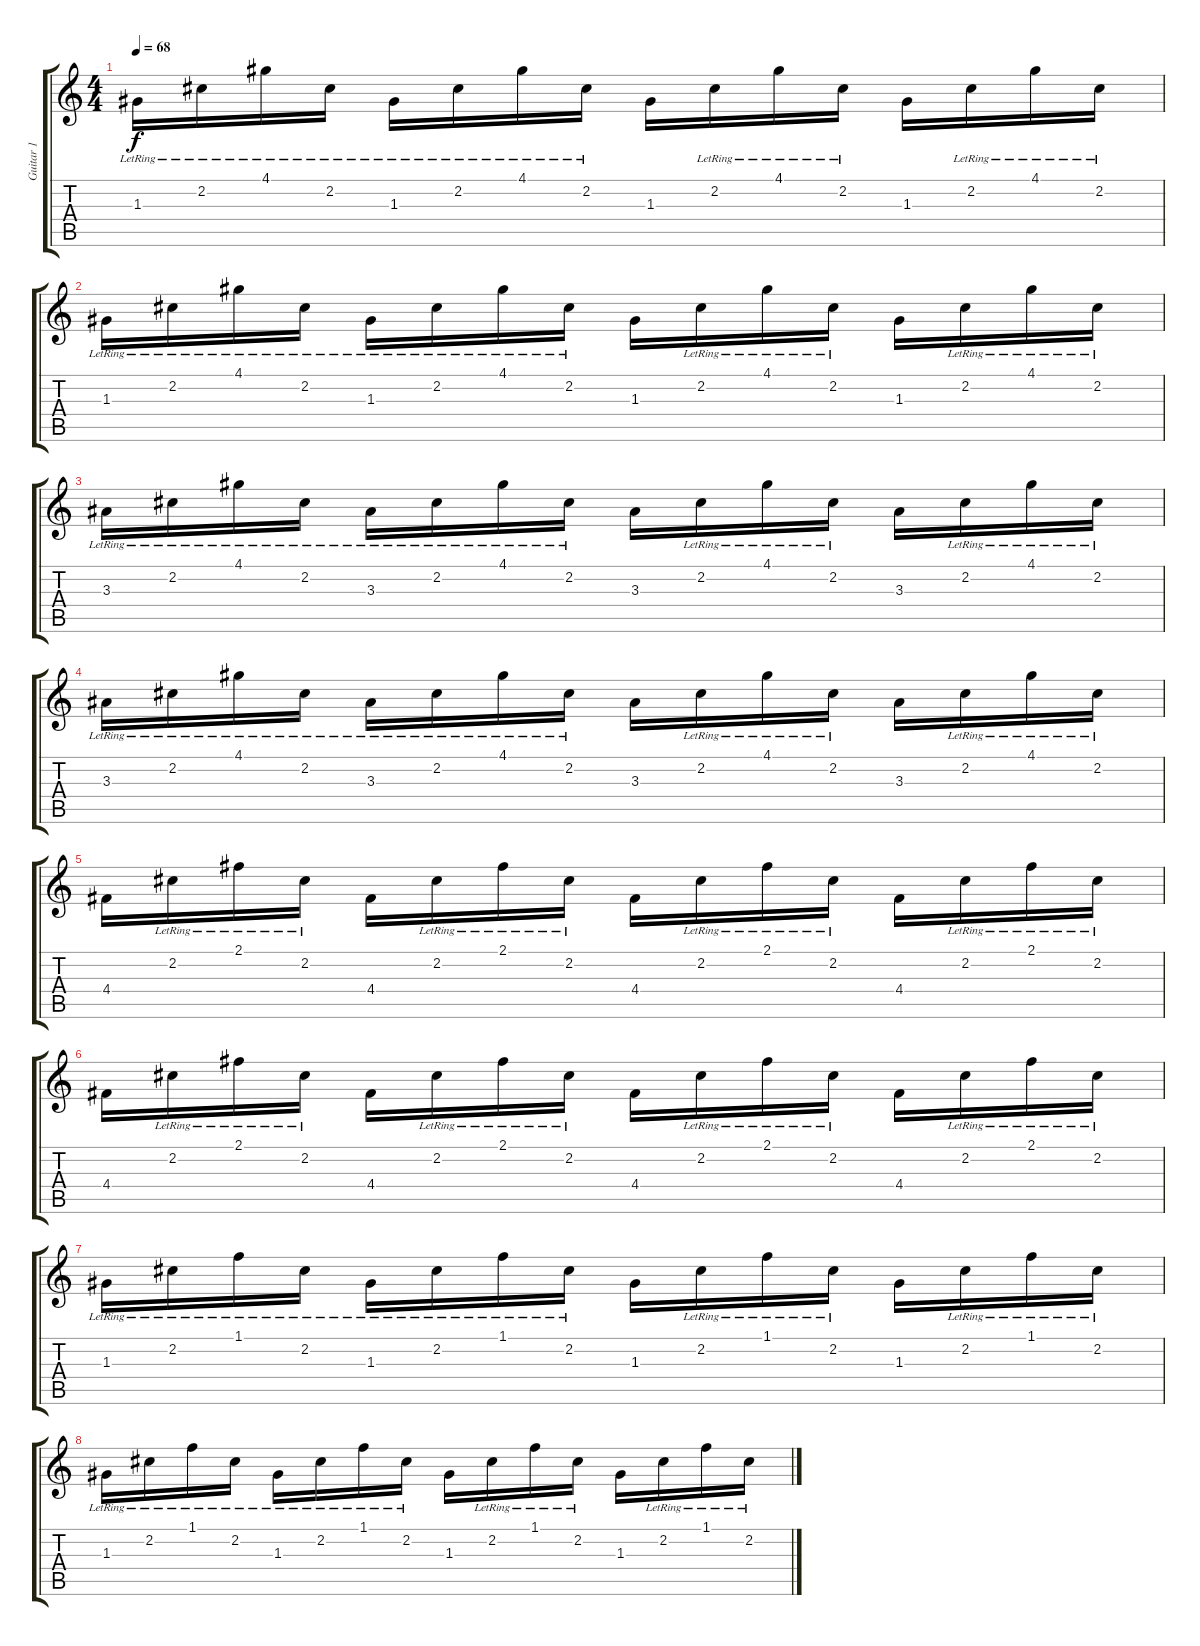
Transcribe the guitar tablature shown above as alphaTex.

\track ("Guitar 1" "Guitar 1") {instrument electricguitarjazz}
\staff {score tabs}
\tuning (E4 B3 G3 D3 A2 E2) {hide}
\ts (4 4)
\tempo 68
\clef g2
\ks c
1.3{lr}.16{dy f volume 8 instrument electricguitarjazz} 2.2{lr}.16 4.1{lr}.16 2.2{lr}.16 1.3{lr}.16 2.2{lr}.16 4.1{lr}.16 2.2{lr}.16 1.3.16 2.2{lr}.16 4.1{lr}.16 2.2{lr}.16 1.3.16 2.2{lr}.16 4.1{lr}.16 2.2{lr}.16 |
1.3{lr}.16 2.2{lr}.16 4.1{lr}.16 2.2{lr}.16 1.3{lr}.16 2.2{lr}.16 4.1{lr}.16 2.2{lr}.16 1.3.16 2.2{lr}.16 4.1{lr}.16 2.2{lr}.16 1.3.16 2.2{lr}.16 4.1{lr}.16 2.2{lr}.16 |
3.3{lr}.16 2.2{lr}.16 4.1{lr}.16 2.2{lr}.16 3.3{lr}.16 2.2{lr}.16 4.1{lr}.16 2.2{lr}.16 3.3.16 2.2{lr}.16 4.1{lr}.16 2.2{lr}.16 3.3.16 2.2{lr}.16 4.1{lr}.16 2.2{lr}.16 |
3.3{lr}.16 2.2{lr}.16 4.1{lr}.16 2.2{lr}.16 3.3{lr}.16 2.2{lr}.16 4.1{lr}.16 2.2{lr}.16 3.3.16 2.2{lr}.16 4.1{lr}.16 2.2{lr}.16 3.3.16 2.2{lr}.16 4.1{lr}.16 2.2{lr}.16 |
4.4.16 2.2{lr}.16 2.1{lr}.16 2.2{lr}.16 4.4.16 2.2{lr}.16 2.1{lr}.16 2.2{lr}.16 4.4.16 2.2{lr}.16 2.1{lr}.16 2.2{lr}.16 4.4.16 2.2{lr}.16 2.1{lr}.16 2.2{lr}.16 |
4.4.16 2.2{lr}.16 2.1{lr}.16 2.2{lr}.16 4.4.16 2.2{lr}.16 2.1{lr}.16 2.2{lr}.16 4.4.16 2.2{lr}.16 2.1{lr}.16 2.2{lr}.16 4.4.16 2.2{lr}.16 2.1{lr}.16 2.2{lr}.16 |
1.3{lr}.16 2.2{lr}.16 1.1{lr}.16 2.2{lr}.16 1.3{lr}.16 2.2{lr}.16 1.1{lr}.16 2.2{lr}.16 1.3.16 2.2{lr}.16 1.1{lr}.16 2.2{lr}.16 1.3.16 2.2{lr}.16 1.1{lr}.16 2.2{lr}.16 |
1.3{lr}.16 2.2{lr}.16 1.1{lr}.16 2.2{lr}.16 1.3{lr}.16 2.2{lr}.16 1.1{lr}.16 2.2{lr}.16 1.3.16 2.2{lr}.16 1.1{lr}.16 2.2{lr}.16 1.3.16 2.2{lr}.16 1.1{lr}.16 2.2{lr}.16
